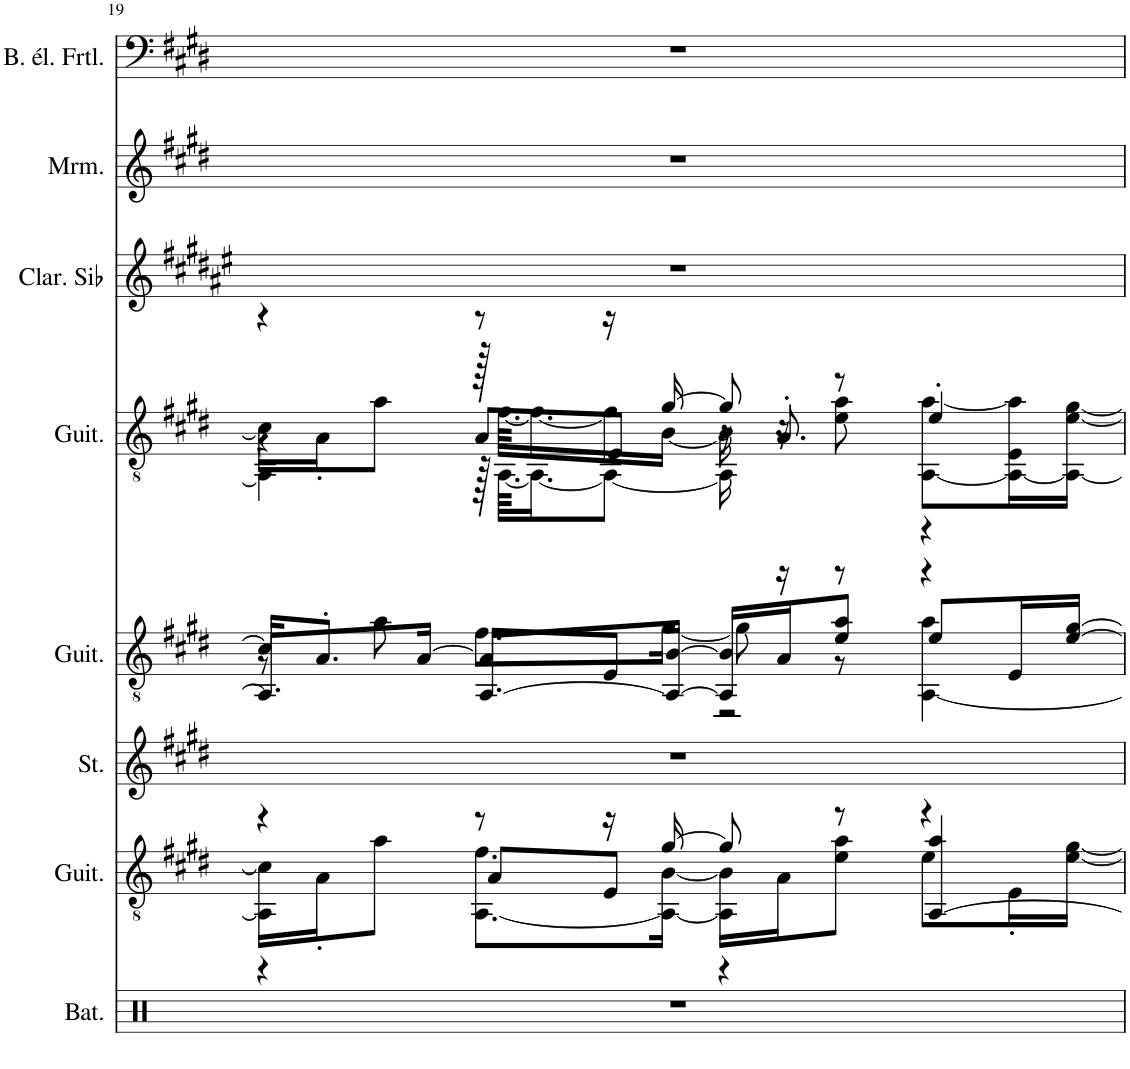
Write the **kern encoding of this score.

**kern	**kern	**kern	**kern	**kern	**kern	**kern	**kern
*part8	*part7	*part6	*part5	*part4	*part3	*part2	*part1
*staff8	*staff7	*staff6	*staff5	*staff4	*staff3	*staff2	*staff1
*I"Batterie, Drums	*I"Guitare acoustique, Acoustic Guitar (steel)	*I"Cordes, String Ensemble 1	*I"Guitare classique, Acoustic Guitar (nylon)	*I"Guitare acoustique, Electric Guitar (jazz)	*I"Clarinette en Sib	*I"Marimba (Double portée), Marimba	*I"Basse électrique fretless, Fretless Bass
*I'Bat.	*I'Guit.	*I'St.	*I'Guit.	*I'Guit.	*I'Clar. Sib	*I'Mrm.	*I'B. él. Frtl.
!!LO:PB:g=z
*clefX	*clefGv2	*clefG2	*clefGv2	*clefGv2	*clefG2	*clefG2	*clefF4
*	*	*	*	*	*Trd1c2	*	*Trd7c12
*k[]	*k[f#c#g#d#]	*k[f#c#g#d#]	*k[f#c#g#d#]	*k[f#c#g#d#]	*k[f#c#g#d#a#e#]	*k[f#c#g#d#]	*k[f#c#g#d#]
*M4/4	*M4/4	*M4/4	*M4/4	*M4/4	*M4/4	*M4/4	*M4/4
=19	=19	=19	=19	=19	=19	=19	=19
*	*^	*	*^	*^	*	*	*
*	*	*^	*	*	*^	*	*^	*	*	*
*	*	*	*	*	*	*	*	*	*	*^	*	*	*
1r	4r	16AA\] 16c#\]LL	4r	1r	16c#/KL]	8r	8.AA/L]	4r	16c#\LL]	4r	4AA\]	1r	1r	1r
.	.	16A'\J	.	.	8.A'/J	.	.	.	16A'\J	.	.	.	.	.
.	.	8a\J	.	.	.	8a\	.	.	8a\J	.	.	.	.	.
.	.	.	.	.	.	.	[16A/Jk	.	.	.	.	.	.	.
.	8r	[8.AA\ 8.f#\L	8A/L	.	[8.AA/L	8.f#\L	8A/L]	8r	128r	8A/L	128r	.	.	.
.	.	.	.	.	.	.	.	.	[64.f#\KKLL	.	[64.AA\KKLL	.	.	.
.	.	.	.	.	.	.	.	.	16.f#\_	.	16.AA\J_	.	.	.
.	16r	.	8E/J	.	.	.	8E/J	16r	16f#\]	8E/J	8AA\J_	.	.	.
.	[16g#/	16AA\_ [16B\Jk	.	.	16AA/_ [16B/Jk	[16g#\Jk	.	[16g#/	[16B\JJ	.	.	.	.	.
.	8g#/]	16AA\] 16B\]LL	4r	.	16AA/] 16B/]LL	8g#\]	2r	8g#/]	16B\]	16r	16AA\]	.	.	.
.	.	16A\J	.	.	16A/J	.	.	.	16r	8.A'/	16r	.	.	.
.	8r	8e\ 8a\J	.	.	8e/ 8a/J	8r	.	8r	8e\ 8a\	.	8r	.	.	.
.	4r	8e\L	[4AA/ 4a/	.	8e/L	[4AA\ 4a\	.	4e'/	[8AA\ [8a\L	4r	4r	.	.	.
.	.	16E'\L	.	.	16E/L	.	.	.	16AA\_ 16E\ 16a\]L	.	.	.	.	.
.	.	[16e\ [16g#\JJ	.	.	[16e/ [16g#/JJ	.	.	.	16AA\_ [16e\ [16g#\JJ	.	.	.	.	.
*	*	*	*	*	*v	*v	*v	*	*	*	*	*	*	*
*	*v	*v	*v	*	*	*v	*v	*v	*v	*	*	*
=	=	=	=	=	=	=	=
*-	*-	*-	*-	*-	*-	*-	*-
